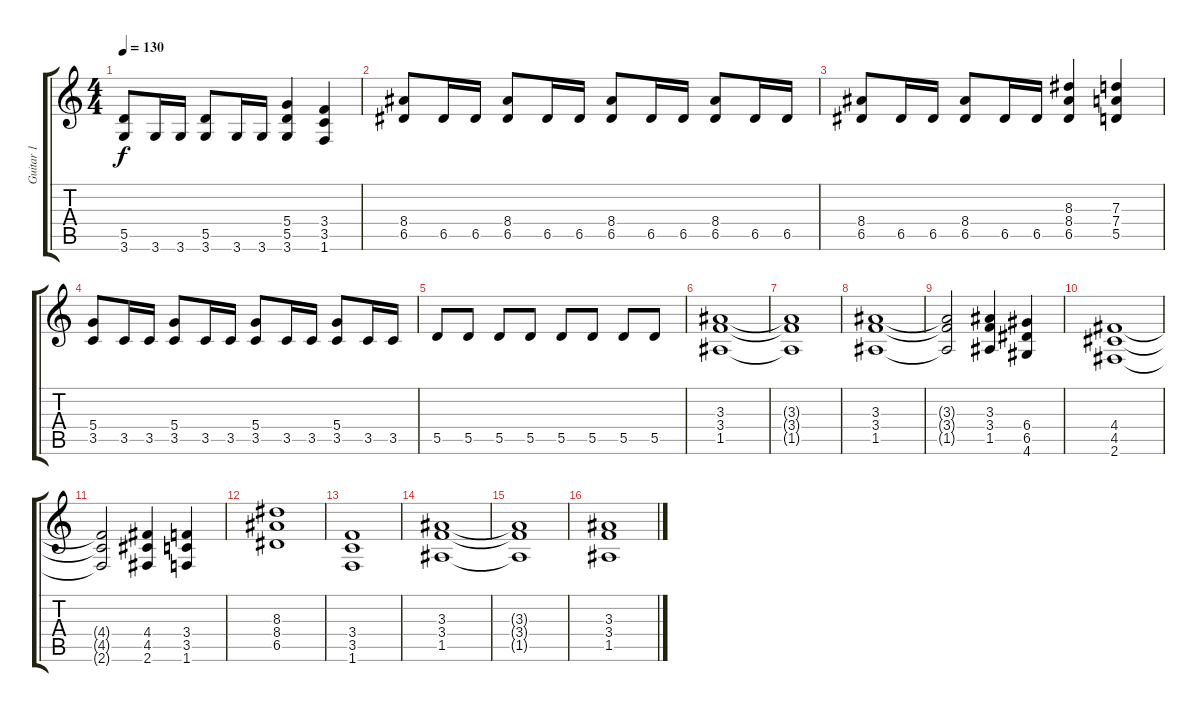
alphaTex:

\track ("Guitar 1" "Guitar 1") {instrument overdrivenguitar}
\staff {score tabs}
\tuning (E4 B3 G3 D3 A2 E2) {hide}
\ts (4 4)
\tempo 130
\clef g2
\ks c
(5.5 3.6).8{dy f} 3.6.16 3.6.16 (5.5 3.6).8 3.6.16 3.6.16 (5.4 5.5 3.6).4 (3.4 3.5 1.6).4 |
(8.4 6.5).8 6.5.16 6.5.16 (8.4 6.5).8 6.5.16 6.5.16 (8.4 6.5).8 6.5.16 6.5.16 (8.4 6.5).8 6.5.16 6.5.16 |
(8.4 6.5).8 6.5.16 6.5.16 (8.4 6.5).8 6.5.16 6.5.16 (8.3 8.4 6.5).4 (7.3 7.4 5.5).4 |
(5.4 3.5).8 3.5.16 3.5.16 (5.4 3.5).8 3.5.16 3.5.16 (5.4 3.5).8 3.5.16 3.5.16 (5.4 3.5).8 3.5.16 3.5.16 |
5.5.8 5.5.8 5.5.8 5.5.8 5.5.8 5.5.8 5.5.8 5.5.8 |
\section ("" "")
(3.3 3.4 1.5).1 |
(3.3{t} 3.4{t} 1.5{t}).1 |
(3.3 3.4 1.5).1 |
(3.3{t} 3.4{t} 1.5{t}).2 (3.3 3.4 1.5).4 (6.4 6.5 4.6).4 |
(4.4 4.5 2.6).1 |
(4.4{t} 4.5{t} 2.6{t}).2 (4.4 4.5 2.6).4 (3.4 3.5 1.6).4 |
(8.3 8.4 6.5).1 |
(3.4 3.5 1.6).1 |
(3.3 3.4 1.5).1 |
(3.3{t} 3.4{t} 1.5{t}).1 |
(3.3 3.4 1.5).1
